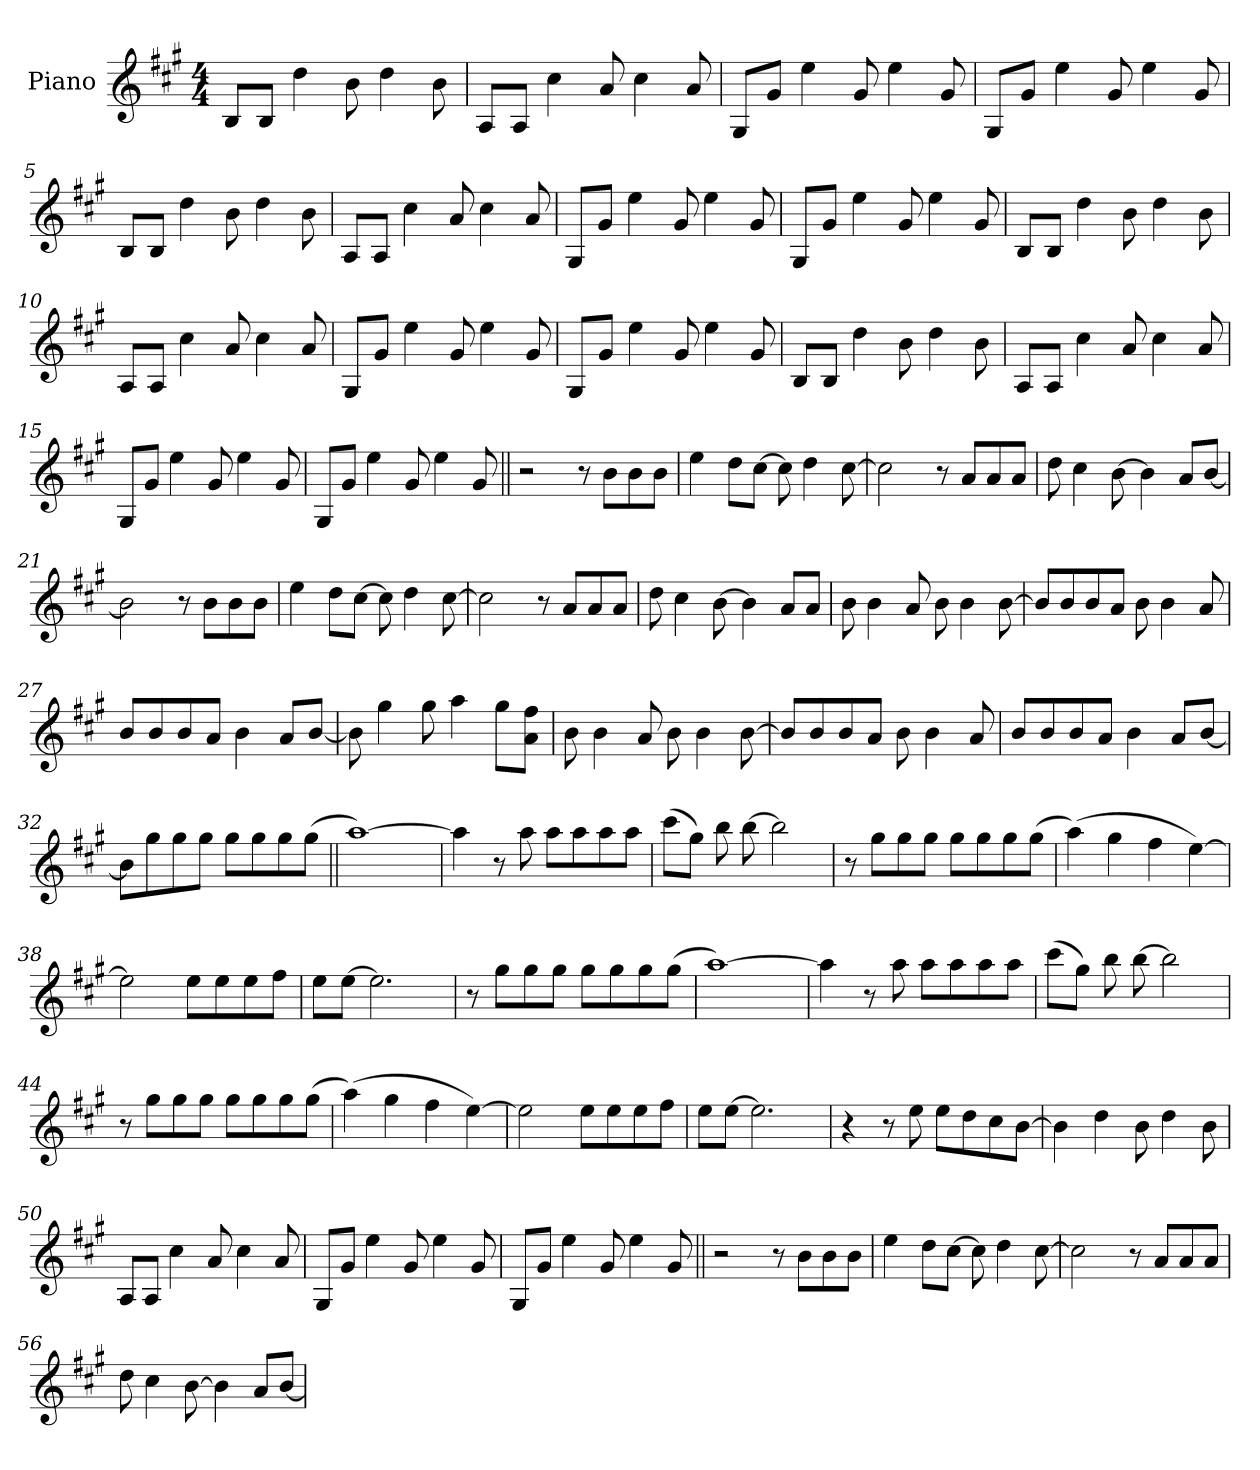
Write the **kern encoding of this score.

**kern
*part1
*staff1
*I"Piano
*I'Pno.
*clefG2
*k[f#c#g#]
*M4/4
=1
8B!L
8B!J
4dd!
8b!
4dd!
8b!
=2
8A!L
8A!J
4cc#!
8a!
4cc#!
8a!
=3
8G#!L
8g#!J
4ee!
8g#!
4ee!
8g#!
=4
8G#!L
8g#!J
4ee!
8g#!
4ee!
8g#!
=5
8B!L
8B!J
4dd!
8b!
4dd!
8b!
=6
8A!L
8A!J
4cc#!
8a!
4cc#!
8a!
=7
8G#!L
8g#!J
4ee!
8g#!
4ee!
8g#!
=8
8G#!L
8g#!J
4ee!
8g#!
4ee!
8g#!
=9
8B!L
8B!J
4dd!
8b!
4dd!
8b!
=10
8A!L
8A!J
4cc#!
8a!
4cc#!
8a!
=11
8G#!L
8g#!J
4ee!
8g#!
4ee!
8g#!
=12
8G#!L
8g#!J
4ee!
8g#!
4ee!
8g#!
=13
8B!L
8B!J
4dd!
8b!
4dd!
8b!
=14
8A!L
8A!J
4cc#!
8a!
4cc#!
8a!
=15
8G#!L
8g#!J
4ee!
8g#!
4ee!
8g#!
=16
8G#!L
8g#!J
4ee!
8g#!
4ee!
8g#!
=17||
2r
8r
8bL
8b
8bJ
=18
4ee
8ddL
[8cc#J
8cc#]
4dd
[8cc#
=19
2cc#]
8r
8aL
8a
8aJ
=20
8dd
4cc#
[8b
4b]
8aL
[8bJ
=21
2b]
8r
8bL
8b
8bJ
=22
4ee
8ddL
[8cc#J
8cc#]
4dd
[8cc#
=23
2cc#]
8r
8aL
8a
8aJ
=24
8dd
4cc#
[8b
4b]
8aL
8aJ
=25
8b
4b
8a
8b
4b
[8b
=26
8bL]
8b
8b
8aJ
8b
4b
8a
=27
8bL
8b
8b
8aJ
4b
8aL
[8bJ
=28
8b]
4gg#
8gg#
4aa
8gg#L
8a 8ff#J
=29
8b
4b
8a
8b
4b
[8b
=30
8bL]
8b
8b
8aJ
8b
4b
8a
=31
8bL
8b
8b
8aJ
4b
8aL
[8bJ
=32
8bL]
8gg#
8gg#
8gg#J
8gg#L
8gg#
8gg#
(>8gg#J
=33||
[1aa)
=34
4aa]
8r
8aa
8aaL
8aa
8aa
8aaJ
=35
(>8ccc#L
8gg#J)
8bb
[8bb
2bb]
=36
8r
8gg#L
8gg#
8gg#J
8gg#L
8gg#
8gg#
(>8gg#J
=37
(>4aa)
4gg#
4ff#
[4ee)
=38
2ee]
8eeL
8ee
8ee
8ff#J
=39
8eeL
[8eeJ
2.ee]
=40
8r
8gg#L
8gg#
8gg#J
8gg#L
8gg#
8gg#
(>8gg#J
=41
[1aa)
=42
4aa]
8r
8aa
8aaL
8aa
8aa
8aaJ
=43
(>8ccc#L
8gg#J)
8bb
[8bb
2bb]
=44
8r
8gg#L
8gg#
8gg#J
8gg#L
8gg#
8gg#
(>8gg#J
=45
(>4aa)
4gg#
4ff#
[4ee)
=46
2ee]
8eeL
8ee
8ee
8ff#J
=47
8eeL
[8eeJ
2.ee]
=48
4r
8r
8ee
8eeL
8dd
8cc#
[8bJ
=49
4b]
4dd!
8b!
4dd!
8b!
=50
8A!L
8A!J
4cc#!
8a!
4cc#!
8a!
=51
8G#!L
8g#!J
4ee!
8g#!
4ee!
8g#!
=52
8G#!L
8g#!J
4ee!
8g#!
4ee!
8g#!
=53||
2r
8r
8bL
8b
8bJ
=54
4ee
8ddL
[8cc#J
8cc#]
4dd
[8cc#
=55
2cc#]
8r
8aL
8a
8aJ
=56
8dd
4cc#
[8b
4b]
8aL
[8bJ
=
*-
